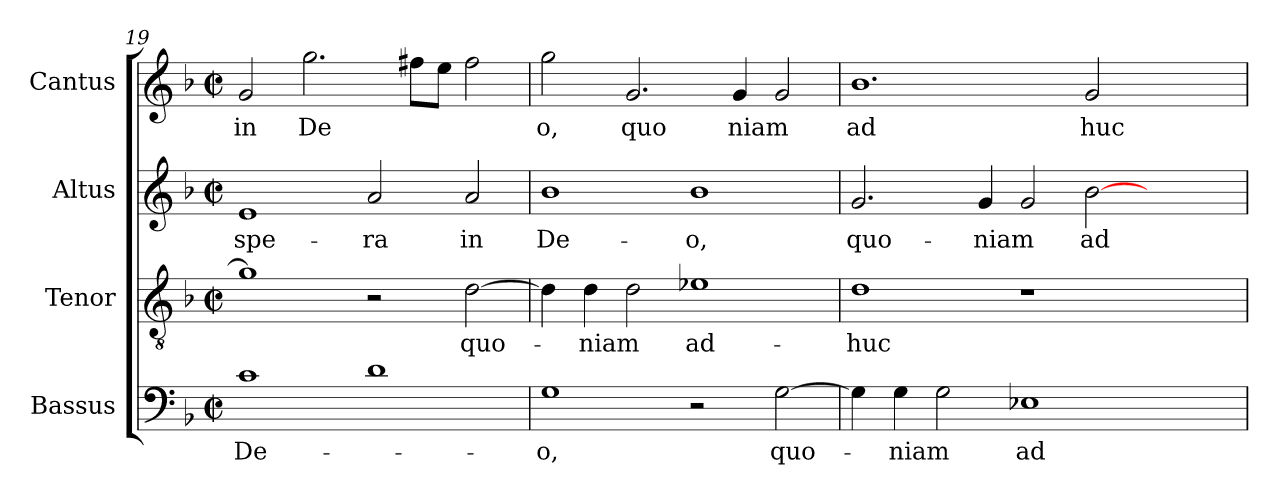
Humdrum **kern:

**kern	**text	**kern	**text	**kern	**text	**kern	**text
*part4	*part4	*part3	*part3	*part2	*part2	*part1	*part1
*staff4	*staff4	*staff3	*staff3	*staff2	*staff2	*staff1	*staff1
*I"Bassus	*	*I"Tenor	*	*I"Altus	*	*I"Cantus	*
!!LO:PB:g=z
*clefF4	*	*clefGv2	*	*clefG2	*	*clefG2	*
*k[b-]	*	*k[b-]	*	*k[b-]	*	*k[b-]	*
*F:	*	*F:	*	*F:	*	*F:	*
*M2/2	*	*M2/2	*	*M2/2	*	*M2/2	*
*met(c|)	*	*met(c|)	*	*met(c|)	*	*met(c|)	*
=19	=19	=19	=19	=19	=19	=19	=19
!	!LO:LY:b:cj	!	!	!	!LO:LY:b:cj	!	!LO:LY:b:cj
1c	De-	1g]	.	1e	spe-	2g/	in
!	!	!	!	!	!	!	!LO:LY:b
.	.	.	.	.	.	2.gg\	De
!	!	!	!	!	!LO:LY:b:cj	!	!
1d	.	2r	.	2a/	-ra	.	.
.	.	.	.	.	.	8ff#\L	.
.	.	.	.	.	.	8ee\J	.
!	!	!	!LO:LY:b	!	!LO:LY:b:cj	!	!
.	.	[>2d\	quo-	2a/	in	2ff#\	.
=20	=20	=20	=20	=20	=20	=20	=20
!	!LO:LY:b:cj	!	!	!	!LO:LY:b:cj	!	!LO:LY:b:cj
1G	-o,	4d\]	.	1b-	De-	2gg\	o,
!	!	!	!LO:LY:b	!	!	!	!
.	.	4d\	-niam	.	.	.	.
!	!	!	!	!	!	!	!LO:LY:b:cj
.	.	2d\	.	.	.	2.g/	quo
!	!	!	!LO:LY:b:cj	!	!LO:LY:b:cj	!	!
2r	.	1e-X	ad-	1b-	-o,	.	.
!	!	!	!	!	!	!	!LO:LY:b
.	.	.	.	.	.	4g/	niam
!	!LO:LY:b	!	!	!	!	!	!
[>2G\	quo-	.	.	.	.	2g/	.
=21	=21	=21	=21	=21	=21	=21	=21
!	!	!	!LO:LY:b:cj	!	!LO:LY:b:cj	!	!LO:LY:b:cj
4G\]	.	1d	-huc	2.g/	quo-	1.b-	ad
!	!LO:LY:b	!	!	!	!	!	!
4G\	-niam	.	.	.	.	.	.
2G\	.	.	.	.	.	.	.
!	!	!	!	!	!LO:LY:b	!	!
.	.	.	.	4g/	-niam	.	.
!	!LO:LY:b:cj	!LO:N:vis=1	!	!	!	!	!
1E-X	ad-	0r	.	2g/	.	.	.
!	!	!	!	!	!LO:LY:b:cj	!	!LO:LY:b:cj
.	.	.	.	[>2b-\	ad-	2g/	huc
1ryy	.	.	.	1ryy	.	1ryy	.
=	=	=	=	=	=	=	=
*-	*-	*-	*-	*-	*-	*-	*-
